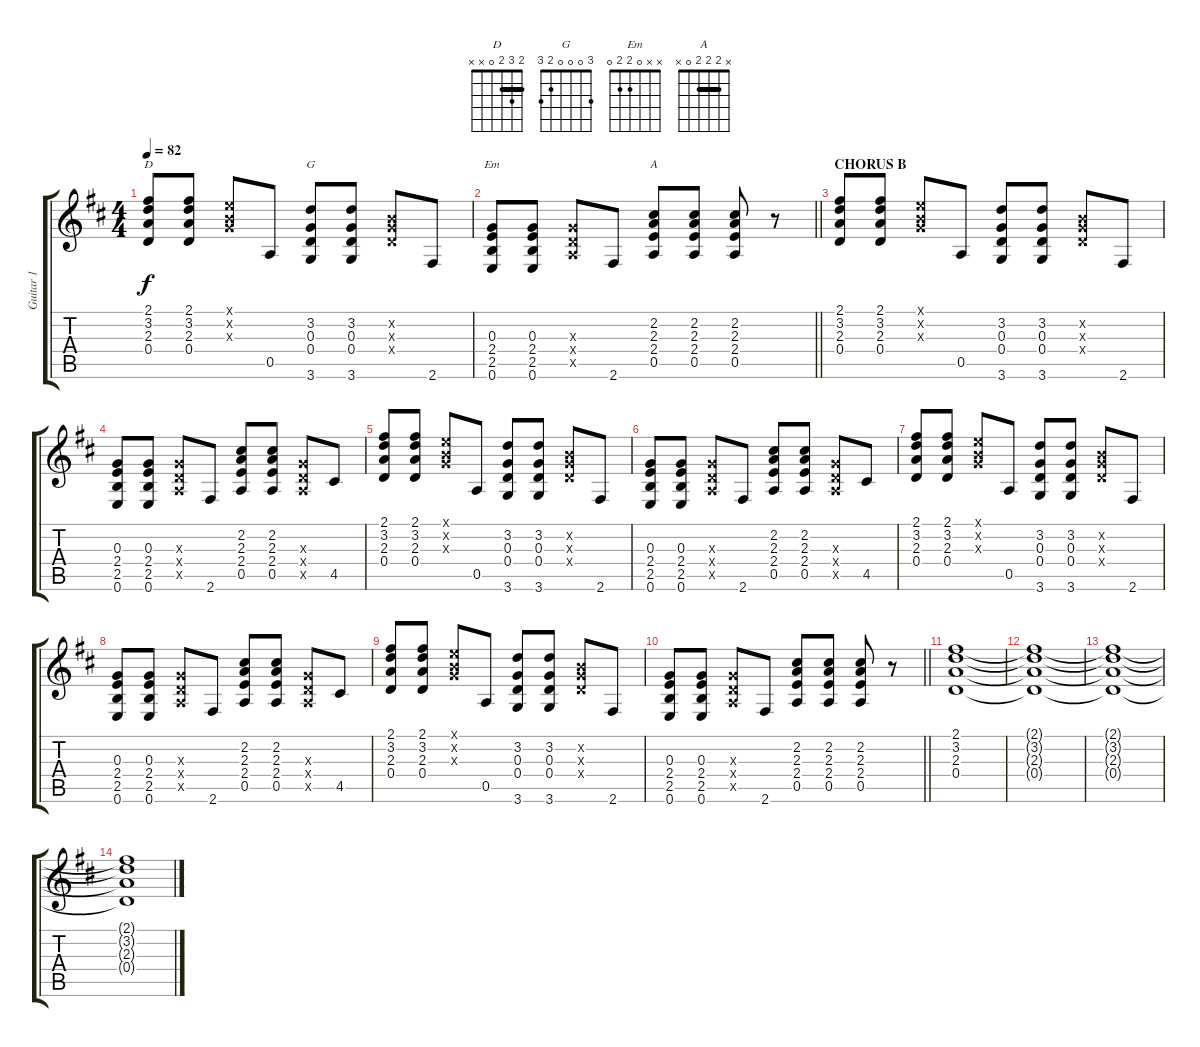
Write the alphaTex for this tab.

\track ("Guitar 1" "Guitar 1") {instrument acousticguitarnylon}
\staff {score tabs}
\tuning (E4 B3 G3 D3 A2 E2) {hide}
\chord ("D" 2 3 2 0 x x) {barre 2}
\chord ("G" 3 0 0 0 2 3)
\chord ("Em" x x 0 2 2 0)
\chord ("A" x 2 2 2 0 x) {barre 2}
\ts (4 4)
\tempo 82
\clef g2
\ks d
(2.1 3.2 2.3 0.4).8{ch "D" dy f} (2.1 3.2 2.3 0.4).8 (0.1{x} 0.2{x} 0.3{x}).8 0.5.8 (3.2 0.3 0.4 3.6).8{ch "G"} (3.2 0.3 0.4 3.6).8 (0.2{x} 0.3{x} 0.4{x}).8 2.6.8 |
\barLineRight lightlight
(0.3 2.4 2.5 0.6).8{ch "Em"} (0.3 2.4 2.5 0.6).8 (0.3{x} 0.4{x} 0.5{x}).8 2.6.8 (2.2 2.3 2.4 0.5).8{ch "A"} (2.2 2.3 2.4 0.5).8 (2.2 2.3 2.4 0.5).8 r.8 |
\section ("" "CHORUS B")
(2.1 3.2 2.3 0.4).8 (2.1 3.2 2.3 0.4).8 (0.1{x} 0.2{x} 0.3{x}).8 0.5.8 (3.2 0.3 0.4 3.6).8 (3.2 0.3 0.4 3.6).8 (0.2{x} 0.3{x} 0.4{x}).8 2.6.8 |
(0.3 2.4 2.5 0.6).8 (0.3 2.4 2.5 0.6).8 (0.3{x} 0.4{x} 0.5{x}).8 2.6.8 (2.2 2.3 2.4 0.5).8 (2.2 2.3 2.4 0.5).8 (0.3{x} 0.4{x} 0.5{x}).8 4.5.8 |
(2.1 3.2 2.3 0.4).8 (2.1 3.2 2.3 0.4).8 (0.1{x} 0.2{x} 0.3{x}).8 0.5.8 (3.2 0.3 0.4 3.6).8 (3.2 0.3 0.4 3.6).8 (0.2{x} 0.3{x} 0.4{x}).8 2.6.8 |
(0.3 2.4 2.5 0.6).8 (0.3 2.4 2.5 0.6).8 (0.3{x} 0.4{x} 0.5{x}).8 2.6.8 (2.2 2.3 2.4 0.5).8 (2.2 2.3 2.4 0.5).8 (0.3{x} 0.4{x} 0.5{x}).8 4.5.8 |
(2.1 3.2 2.3 0.4).8 (2.1 3.2 2.3 0.4).8 (0.1{x} 0.2{x} 0.3{x}).8 0.5.8 (3.2 0.3 0.4 3.6).8 (3.2 0.3 0.4 3.6).8 (0.2{x} 0.3{x} 0.4{x}).8 2.6.8 |
(0.3 2.4 2.5 0.6).8 (0.3 2.4 2.5 0.6).8 (0.3{x} 0.4{x} 0.5{x}).8 2.6.8 (2.2 2.3 2.4 0.5).8 (2.2 2.3 2.4 0.5).8 (0.3{x} 0.4{x} 0.5{x}).8 4.5.8 |
(2.1 3.2 2.3 0.4).8 (2.1 3.2 2.3 0.4).8 (0.1{x} 0.2{x} 0.3{x}).8 0.5.8 (3.2 0.3 0.4 3.6).8 (3.2 0.3 0.4 3.6).8 (0.2{x} 0.3{x} 0.4{x}).8 2.6.8 |
\barLineRight lightlight
(0.3 2.4 2.5 0.6).8 (0.3 2.4 2.5 0.6).8 (0.3{x} 0.4{x} 0.5{x}).8 2.6.8 (2.2 2.3 2.4 0.5).8 (2.2 2.3 2.4 0.5).8 (2.2 2.3 2.4 0.5).8 r.8 |
(2.1 3.2 2.3 0.4).1 |
(2.1{t} 3.2{t} 2.3{t} 0.4{t}).1 |
(2.1{t} 3.2{t} 2.3{t} 0.4{t}).1 |
(2.1{t} 3.2{t} 2.3{t} 0.4{t}).1
